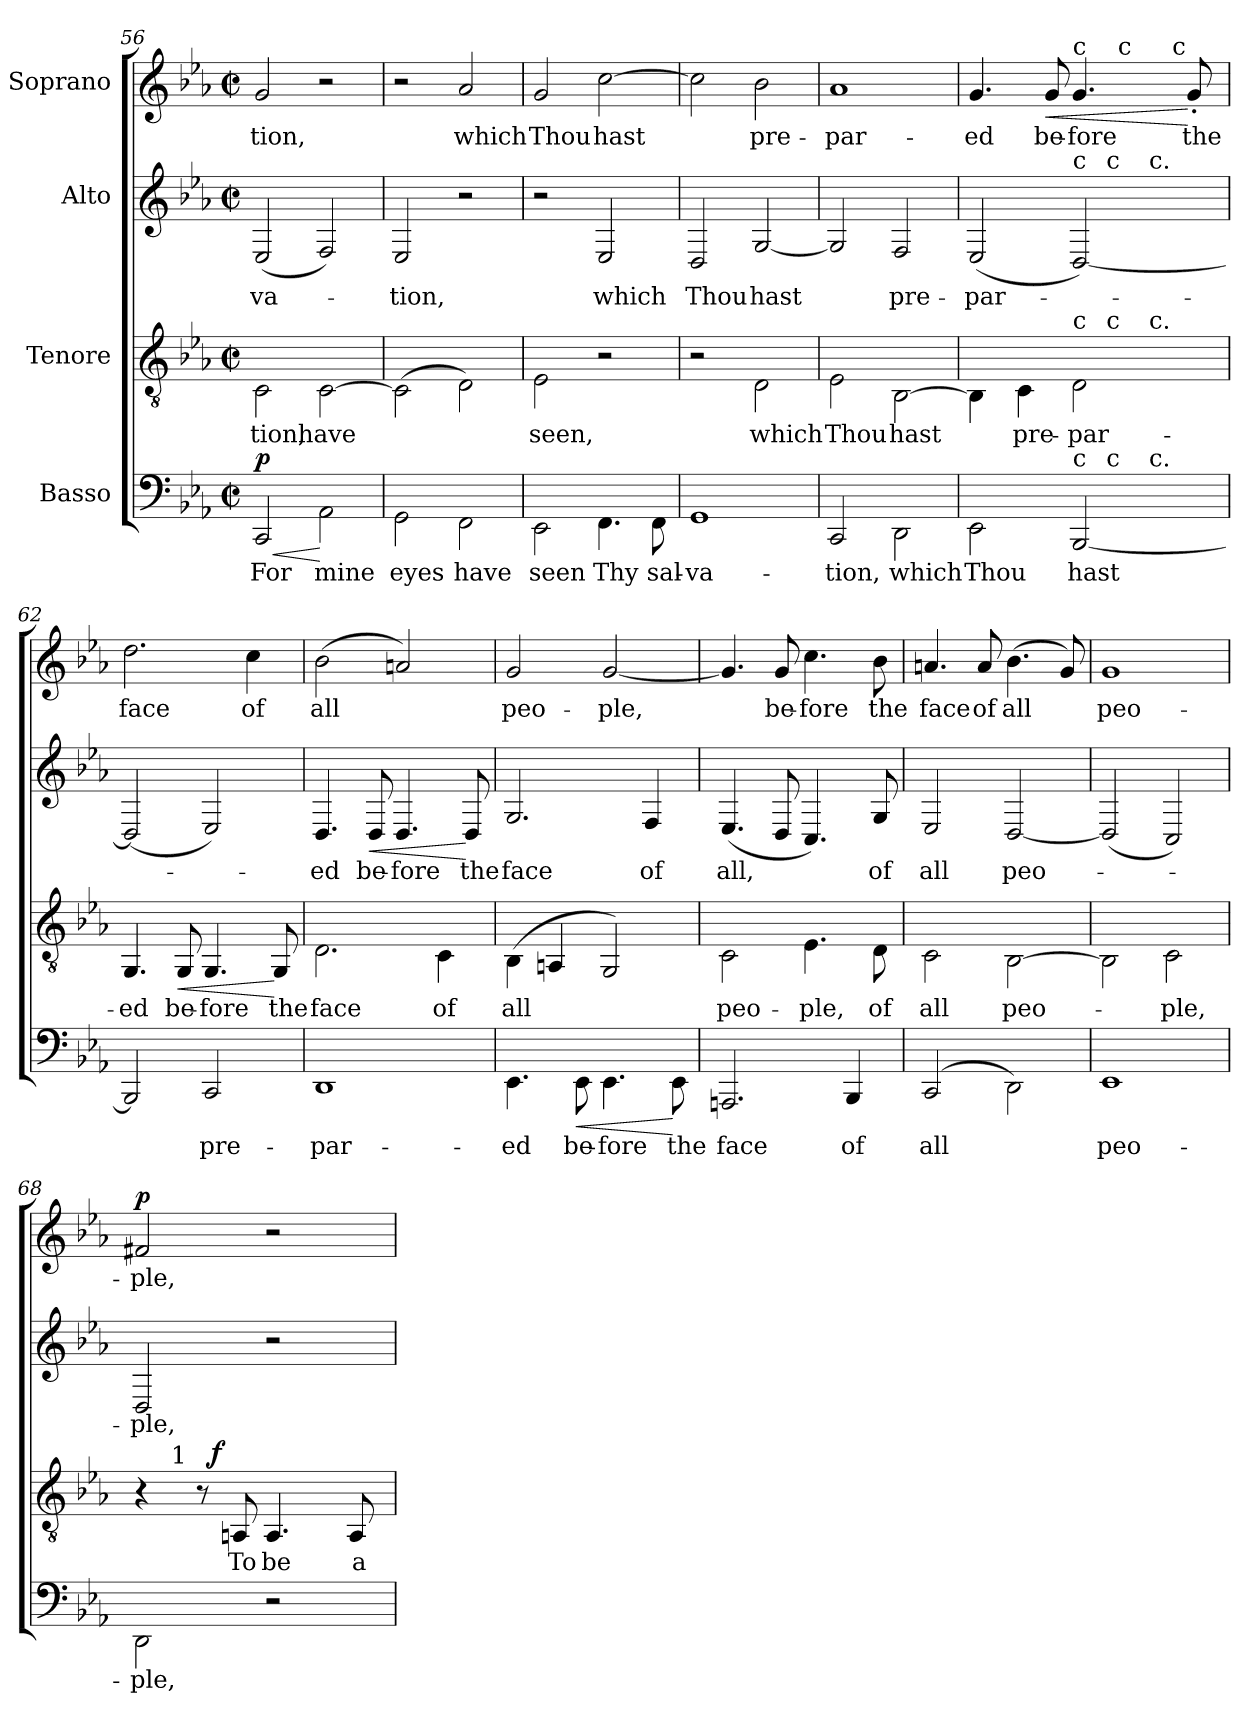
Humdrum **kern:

**kern	**text	**dynam	**kern	**text	**dynam	**kern	**text	**dynam	**kern	**text	**dynam
*part4	*part4	*part4	*part3	*part3	*part3	*part2	*part2	*part2	*part1	*part1	*part1
*staff4	*staff4	*staff4	*staff3	*staff3	*staff3	*staff2	*staff2	*staff2	*staff1	*staff1	*staff1
*I"Basso	*	*	*I"Tenore	*	*	*I"Alto	*	*	*I"Soprano	*	*
*clefF4	*	*	*clefGv2	*	*	*clefG2	*	*	*clefG2	*	*
*k[b-e-a-]	*	*	*k[b-e-a-]	*	*	*k[b-e-a-]	*	*	*k[b-e-a-]	*	*
*E-:	*	*	*E-:	*	*	*E-:	*	*	*E-:	*	*
*M2/2	*	*	*M2/2	*	*	*M2/2	*	*	*M2/2	*	*
*met(c|)	*	*	*met(c|)	*	*	*met(c|)	*	*	*met(c|)	*	*
=56	=56	=56	=56	=56	=56	=56	=56	=56	=56	=56	=56
!	!LO:LY:b:cj	!LO:HP:b	!	!LO:LY:b:cj	!	!	!LO:LY:b:cj	!	!	!LO:LY:b:cj	!
!	!	!LO:DY:n=1:a	!	!	!	!	!	!	!	!	!
2CC/	For	< p	2C\	-tion,	.	(<2E-/	-va-	.	2g/	-tion,	.
!	!LO:LY:b:cj	!	!	!LO:LY:b	!	!	!	!	!	!	!
2AA-\	mine	[	[>2C\	have	.	2F/)	.	.	2r	.	.
=57	=57	=57	=57	=57	=57	=57	=57	=57	=57	=57	=57
!	!LO:LY:b:cj	!	!	!	!	!	!LO:LY:b:cj	!	!	!	!
2GG\	eyes	.	(>2C\]	.	.	2E-/	-tion,	.	2r	.	.
!	!LO:LY:b:cj	!	!	!	!	!	!	!	!	!LO:LY:b:cj	!
2FF\	have	.	2D\)	.	.	2r	.	.	2a-/	which	.
=58	=58	=58	=58	=58	=58	=58	=58	=58	=58	=58	=58
!	!LO:LY:b:cj	!	!	!LO:LY:b:cj	!	!	!	!	!	!LO:LY:b:cj	!
2EE-\	seen	.	2E-\	seen,	.	2r	.	.	2g/	Thou	.
!	!LO:LY:b:cj	!	!	!	!	!	!LO:LY:b:cj	!	!	!LO:LY:b	!
4.FF\	Thy	.	2r	.	.	2E-/	which	.	[>2cc\	hast	.
!	!LO:LY:b:cj	!	!	!	!	!	!	!	!	!	!
8FF\	sal-	.	.	.	.	.	.	.	.	.	.
=59	=59	=59	=59	=59	=59	=59	=59	=59	=59	=59	=59
!	!LO:LY:b:cj	!	!	!	!	!	!LO:LY:b:cj	!	!	!	!
1GG	-va-	.	2r	.	.	2D/	Thou	.	2cc\]	.	.
!	!	!	!	!LO:LY:b:cj	!	!	!LO:LY:b	!	!	!LO:LY:b:cj	!
.	.	.	2D\	which	.	[<2G/	hast	.	2b-\	pre-	.
=60	=60	=60	=60	=60	=60	=60	=60	=60	=60	=60	=60
!	!LO:LY:b:cj	!	!	!LO:LY:b:cj	!	!	!	!	!	!LO:LY:b:cj	!
2CC/	-tion,	.	2E-\	Thou	.	2G/]	.	.	1a-	-par-	.
!	!LO:LY:b:cj	!	!	!LO:LY:b	!	!	!LO:LY:b:cj	!	!	!	!
2DD\	which	.	[>2BB-\	hast	.	2F/	pre-	.	.	.	.
!!LO:LB:g=z
=61	=61	=61	=61	=61	=61	=61	=61	=61	=61	=61	=61
!	!LO:LY:b:cj	!	!	!	!	!	!LO:LY:b	!	!	!LO:LY:b:cj	!
*^	*	*	*^	*	*	*^	*	*	*^	*	*
*	*^	*	*	*	*^	*	*	*	*^	*	*	*	*^	*	*
2EE-\	64ryy	2ryy	Thou	.	4BB-\]	2ryy	2ryy	.	.	(<2E-/	2ryy	2ryy	-par-	.	4.g/	2ryy	2ryy	-ed	.
.	2ryy	.	.	.	.	.	.	.	.	.	.	.	.	.	.	.	.	.	.
!	!	!	!	!	!	!	!	!LO:LY:b:cj	!	!	!	!	!	!	!	!	!	!	!
.	.	.	.	.	4C\	.	.	pre-	.	.	.	.	.	.	.	.	.	.	.
!	!	!	!	!	!	!	!	!	!	!	!	!	!	!	!	!	!	!LO:LY:b:cj	!LO:HP:b
.	.	.	.	.	.	.	.	.	.	.	.	.	.	.	8g/	.	.	be-	<
!	!	!	!	!	!	!	!	!	!	!	!	!	!	!	!LO:TX:a:t=c	!	!	!	!
!	!	!	!	!	!	!	!	!	!	!LO:TX:a:t=c	!	!	!	!	!	!	!	!	!
!	!	!	!	!	!LO:TX:a:t=c	!	!	!	!	!	!	!	!	!	!	!	!	!	!
!LO:TX:a:t=c	!	!	!	!	!	!	!	!	!	!	!	!	!	!	!	!	!	!	!
!	!	!	!LO:LY:b	!	!	!	!	!LO:LY:b:cj	!	!	!	!	!	!	!	!	!	!LO:LY:b:cj	!
[<2BBB-/	.	8ryy	hast	.	2D\	8ryy	4ryy	-par-	.	[<2D/)	8ryy	4ryy	.	.	4.g/	8ryy	4ryy	-fore	.
.	4ryy	.	.	.	.	.	.	.	.	.	.	.	.	.	.	.	.	.	.
!	!	!	!	!	!	!	!	!	!	!	!LO:TX:a:t=c	!	!	!	!	!	!	!	!
!	!	!	!	!	!	!LO:TX:a:t=c	!	!	!	!	!	!	!	!	!	!	!	!	!
!	!	!LO:TX:a:t=c	!	!	!	!	!	!	!	!	!	!	!	!	!	!	!	!	!
.	.	4.ryy	.	.	.	4.ryy	.	.	.	.	4.ryy	.	.	.	.	32ryy	.	.	.
!	!	!	!	!	!	!	!	!	!	!	!	!	!	!	!	!LO:TX:a:t=c	!	!	!
.	.	.	.	.	.	.	.	.	.	.	.	.	.	.	.	4ryy	.	.	.
.	.	.	.	.	.	.	64ryy	.	.	.	.	64ryy	.	.	.	.	16ryy	.	.
!	!	!	!	!	!	!	!	!	!	!	!	!LO:TX:a:t=c.	!	!	!	!	!	!	!
!	!	!	!	!	!	!	!LO:TX:a:t=c.	!	!	!	!	!	!	!	!	!	!	!	!
!	!LO:TX:a:t=c.	!	!	!	!	!	!	!	!	!	!	!	!	!	!	!	!	!	!
.	8...ryy	.	.	.	.	.	8...ryy	.	.	.	.	8...ryy	.	.	.	.	.	.	.
.	.	.	.	.	.	.	.	.	.	.	.	.	.	.	.	.	64ryy	.	.
!	!	!	!	!	!	!	!	!	!	!	!	!	!	!	!	!	!LO:TX:a:t=c	!	!
.	.	.	.	.	.	.	.	.	.	.	.	.	.	.	.	.	8ryy	.	.
!	!	!	!	!	!	!	!	!	!	!	!	!	!	!	!	!	!	!LO:LY:b:cj	!
.	.	.	.	.	.	.	.	.	.	.	.	.	.	.	8g'>/	.	.	the	[
.	.	.	.	.	.	.	.	.	.	.	.	.	.	.	.	16.ryy	.	.	.
.	.	.	.	.	.	.	.	.	.	.	.	.	.	.	.	.	32.ryy	.	.
=62	=62	=62	=62	=62	=62	=62	=62	=62	=62	=62	=62	=62	=62	=62	=62	=62	=62	=62	=62
!	!	!	!	!	!	!	!	!LO:LY:b:cj	!	!	!	!	!	!	!	!	!	!LO:LY:b:cj	!
*v	*v	*v	*	*	*	*	*	*	*	*v	*v	*v	*	*	*v	*v	*v	*	*
*	*	*	*v	*v	*v	*	*	*	*	*	*	*	*
2BBB-/]	.	.	4.GG/	-ed	.	(<2D/]	.	.	2.dd\	face	.
!	!	!	!	!LO:LY:b:cj	!LO:HP:b	!	!	!	!	!	!
.	.	.	8GG/	be-	<	.	.	.	.	.	.
!	!LO:LY:b:cj	!	!	!LO:LY:b:cj	!	!	!	!	!	!	!
2CC/	pre-	.	4.GG/	-fore	.	2E-/)	.	.	.	.	.
!	!	!	!	!	!	!	!	!	!	!LO:LY:b:cj	!
.	.	.	.	.	.	.	.	.	4cc\	of	.
!	!	!	!	!LO:LY:b:cj	!	!	!	!	!	!	!
.	.	.	8GG/	the	[	.	.	.	.	.	.
=63	=63	=63	=63	=63	=63	=63	=63	=63	=63	=63	=63
!	!LO:LY:b:cj	!	!	!LO:LY:b:cj	!	!	!LO:LY:b:cj	!	!	!LO:LY:b:cj	!
1DD	-par-	.	2.D\	face	.	4.D/	-ed	.	(>2b-\	all	.
!	!	!	!	!	!	!	!LO:LY:b:cj	!LO:HP:b	!	!	!
.	.	.	.	.	.	8D/	be-	<	.	.	.
!	!	!	!	!	!	!	!LO:LY:b:cj	!	!	!	!
.	.	.	.	.	.	4.D/	-fore	.	2an/)	.	.
!	!	!	!	!LO:LY:b:cj	!	!	!	!	!	!	!
.	.	.	4C\	of	.	.	.	.	.	.	.
!	!	!	!	!	!	!	!LO:LY:b:cj	!	!	!	!
.	.	.	.	.	.	8D/	the	[	.	.	.
=64	=64	=64	=64	=64	=64	=64	=64	=64	=64	=64	=64
!	!LO:LY:b:cj	!	!	!LO:LY:b	!	!	!LO:LY:b:cj	!	!	!LO:LY:b:cj	!
4.EE-\	-ed	.	(>4BB-\	all	.	2.G/	face	.	2g/	peo-	.
.	.	.	4AAn/	.	.	.	.	.	.	.	.
!	!LO:LY:b:cj	!LO:HP:b	!	!	!	!	!	!	!	!	!
8EE-\	be-	<	.	.	.	.	.	.	.	.	.
!	!LO:LY:b:cj	!	!	!	!	!	!	!	!	!LO:LY:b	!
4.EE-\	-fore	.	2GG/)	.	.	.	.	.	[<2g/	-ple,	.
!	!	!	!	!	!	!	!LO:LY:b:cj	!	!	!	!
.	.	.	.	.	.	4F/	of	.	.	.	.
!	!LO:LY:b:cj	!	!	!	!	!	!	!	!	!	!
8EE-\	the	[	.	.	.	.	.	.	.	.	.
=65	=65	=65	=65	=65	=65	=65	=65	=65	=65	=65	=65
!	!LO:LY:b:cj	!	!	!LO:LY:b:cj	!	!	!LO:LY:b	!	!	!	!
2.AAAn/	face	.	2C\	peo-	.	(<4.E-/	all,	.	4.g/]	.	.
!	!	!	!	!	!	!	!	!	!	!LO:LY:b:cj	!
.	.	.	.	.	.	8D/	.	.	8g/	be-	.
!	!	!	!	!LO:LY:b:cj	!	!	!	!	!	!LO:LY:b:cj	!
.	.	.	4.E-\	-ple,	.	4.C/)	.	.	4.cc\	-fore	.
!	!LO:LY:b:cj	!	!	!	!	!	!	!	!	!	!
4BBB-/	of	.	.	.	.	.	.	.	.	.	.
!	!	!	!	!LO:LY:b:cj	!	!	!LO:LY:b:cj	!	!	!LO:LY:b:cj	!
.	.	.	8D\	of	.	8G/	of	.	8b-\	the	.
=66	=66	=66	=66	=66	=66	=66	=66	=66	=66	=66	=66
!	!LO:LY:b:cj	!	!	!LO:LY:b:cj	!	!	!LO:LY:b:cj	!	!	!LO:LY:b:cj	!
(>2CC/	all	.	2C\	all	.	2E-/	all	.	4.an/	face	.
!	!	!	!	!	!	!	!	!	!	!LO:LY:b:cj	!
.	.	.	.	.	.	.	.	.	8a/	of	.
!	!	!	!	!LO:LY:b	!	!	!LO:LY:b	!	!	!LO:LY:b	!
2DD\)	.	.	[>2BB-\	peo-	.	[<2D/	peo-	.	(>4.b-\	all	.
.	.	.	.	.	.	.	.	.	8g/)	.	.
=67	=67	=67	=67	=67	=67	=67	=67	=67	=67	=67	=67
!	!LO:LY:b:cj	!	!	!	!	!	!	!	!	!LO:LY:b:cj	!
1EE-	peo-	.	2BB-\]	.	.	(<2D/]	.	.	1g	peo-	.
!	!	!	!	!LO:LY:b:cj	!	!	!	!	!	!	!
.	.	.	2C\	-ple,	.	2C/)	.	.	.	.	.
!!LO:LB:g=z
=68	=68	=68	=68	=68	=68	=68	=68	=68	=68	=68	=68
!	!LO:LY:b:cj	!	!	!	!	!	!LO:LY:b:cj	!	!	!LO:LY:b:cj	!LO:DY:a
*	*	*	*^	*	*	*	*	*	*	*	*
*	*	*	*	*^	*	*	*	*	*	*	*	*
2DD\	-ple,	.	4r	4ryy	8ryy	.	.	2D/	-ple,	.	2f#X/	-ple,	p
.	.	.	.	.	64ryy	.	.	.	.	.	.	.	.
!	!	!	!	!	!LO:TX:a:t=1	!	!	!	!	!	!	!	!
.	.	.	.	.	2ryy	.	.	.	.	.	.	.	.
.	.	.	8r	32.ryy	.	.	.	.	.	.	.	.	.
!	!	!	!	!	!	!	!LO:DY:a	!	!	!	!	!	!
.	.	.	.	2ryy	.	.	f	.	.	.	.	.	.
!	!	!	!	!	!	!LO:LY:b:cj	!	!	!	!	!	!	!
.	.	.	8AAn/	.	.	To	.	.	.	.	.	.	.
!	!	!	!	!	!	!LO:LY:b:cj	!	!	!	!	!	!	!
2r	.	.	4.AA/	.	.	be	.	2r	.	.	2r	.	.
.	.	.	.	.	4ryy	.	.	.	.	.	.	.	.
.	.	.	.	8ryy	.	.	.	.	.	.	.	.	.
!	!	!	!	!	!	!LO:LY:b:cj	!	!	!	!	!	!	!
.	.	.	8AA/	.	.	a	.	.	.	.	.	.	.
.	.	.	.	.	16..ryy	.	.	.	.	.	.	.	.
.	.	.	.	16ryy	.	.	.	.	.	.	.	.	.
.	.	.	.	64ryy	.	.	.	.	.	.	.	.	.
*	*	*	*v	*v	*v	*	*	*	*	*	*	*	*
=	=	=	=	=	=	=	=	=	=	=	=
*-	*-	*-	*-	*-	*-	*-	*-	*-	*-	*-	*-
